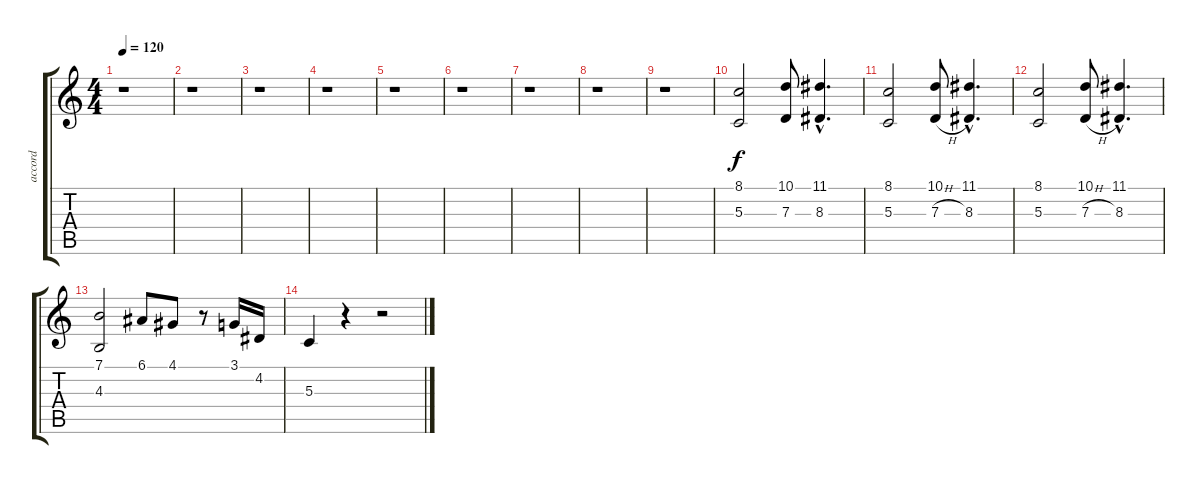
\track ("accord" "accord") {instrument accordion}
\staff {score tabs}
\tuning (E4 B3 G3 D3 A2 E2) {hide}
\ts (4 4)
\tempo 120
\clef g2
\ks c
r.1{dy f} |
r.1 |
r.1 |
r.1 |
r.1 |
r.1 |
r.1 |
r.1 |
r.1 |
(8.1 5.3).2 (10.1 7.3).8 (11.1{hac} 8.3{hac}).4{d} |
(8.1 5.3).2 (10.1 7.3{h}).8 (11.1{hac} 8.3{hac}).4{d} |
(8.1 5.3).2 (10.1 7.3{h}).8 (11.1{hac} 8.3{hac}).4{d} |
(7.1 4.3).2 6.1.8 4.1.8 r.8 3.1.16 4.2.16 |
5.3.4 r.4 r.2
